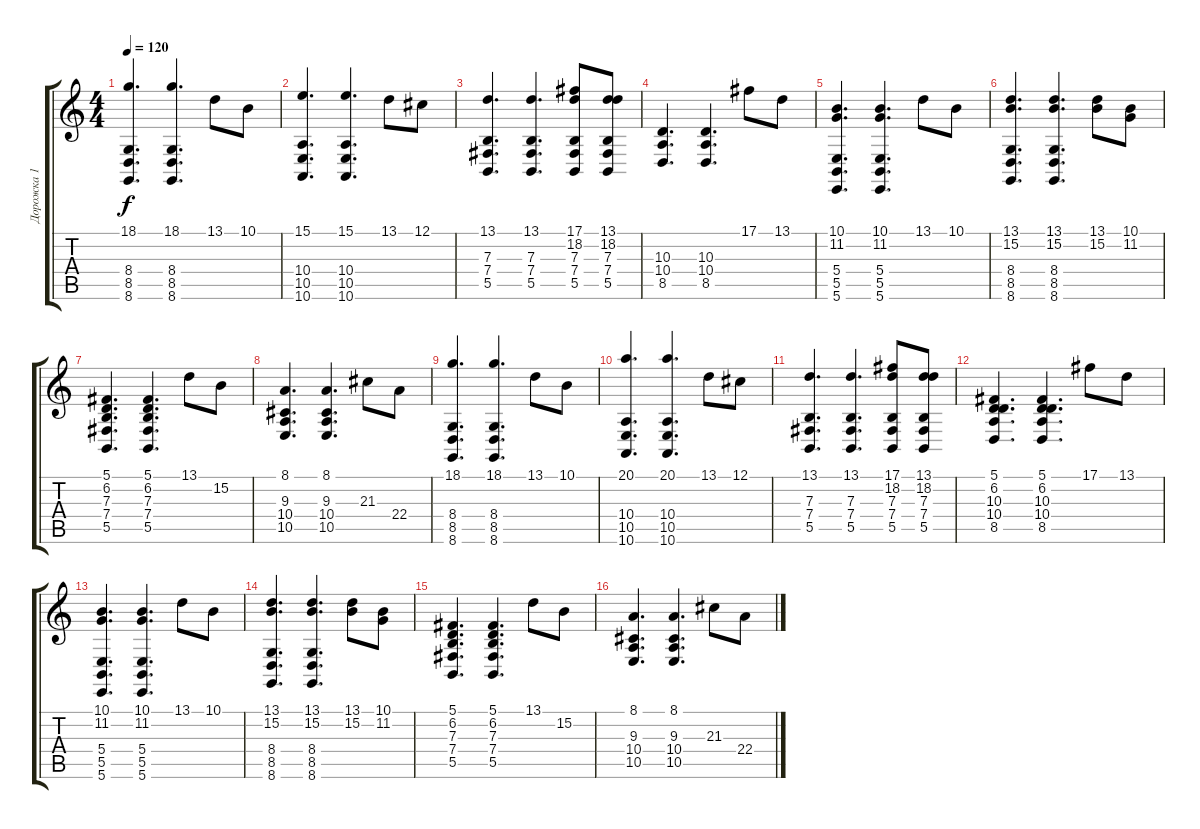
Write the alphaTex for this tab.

\track ("Дорожка 1" "Дорожка 1") {instrument brightacousticpiano}
\staff {score tabs}
\tuning (Db4 Ab3 E3 B2 Gb2 B1) {hide}
\ts (4 4)
\tempo 120
\clef g2
\ks c
(18.1 8.4 8.5 8.6).4{d dy f} (18.1 8.4 8.5 8.6).4{d} 13.1.8 10.1.8 |
(15.1 10.4 10.5 10.6).4{d} (15.1 10.4 10.5 10.6).4{d} 13.1.8 12.1.8 |
(13.1 7.3 7.4 5.5).4{d} (13.1 7.3 7.4 5.5).4{d} (17.1 18.2 7.3 7.4 5.5).8 (13.1 18.2 7.3 7.4 5.5).8 |
(10.3 10.4 8.5).4{d} (10.3 10.4 8.5).4{d} 17.1.8 13.1.8 |
(10.1 11.2 5.4 5.5 5.6).4{d} (10.1 11.2 5.4 5.5 5.6).4{d} 13.1.8 10.1.8 |
(13.1 15.2 8.4 8.5 8.6).4{d} (13.1 15.2 8.4 8.5 8.6).4{d} (13.1 15.2).8 (10.1 11.2).8 |
(5.1 6.2 7.3 7.4 5.5).4{d} (5.1 6.2 7.3 7.4 5.5).4{d} 13.1.8 15.2.8 |
(8.1 9.3 10.4 10.5).4{d} (8.1 9.3 10.4 10.5).4{d} 21.3.8 22.4.8 |
(18.1 8.4 8.5 8.6).4{d} (18.1 8.4 8.5 8.6).4{d} 13.1.8 10.1.8 |
(20.1 10.4 10.5 10.6).4{d} (20.1 10.4 10.5 10.6).4{d} 13.1.8 12.1.8 |
(13.1 7.3 7.4 5.5).4{d} (13.1 7.3 7.4 5.5).4{d} (17.1 18.2 7.3 7.4 5.5).8 (13.1 18.2 7.3 7.4 5.5).8 |
(5.1 6.2 10.3 10.4 8.5).4{d} (5.1 6.2 10.3 10.4 8.5).4{d} 17.1.8 13.1.8 |
(10.1 11.2 5.4 5.5 5.6).4{d} (10.1 11.2 5.4 5.5 5.6).4{d} 13.1.8 10.1.8 |
(13.1 15.2 8.4 8.5 8.6).4{d} (13.1 15.2 8.4 8.5 8.6).4{d} (13.1 15.2).8 (10.1 11.2).8 |
(5.1 6.2 7.3 7.4 5.5).4{d} (5.1 6.2 7.3 7.4 5.5).4{d} 13.1.8 15.2.8 |
(8.1 9.3 10.4 10.5).4{d} (8.1 9.3 10.4 10.5).4{d} 21.3.8 22.4.8
